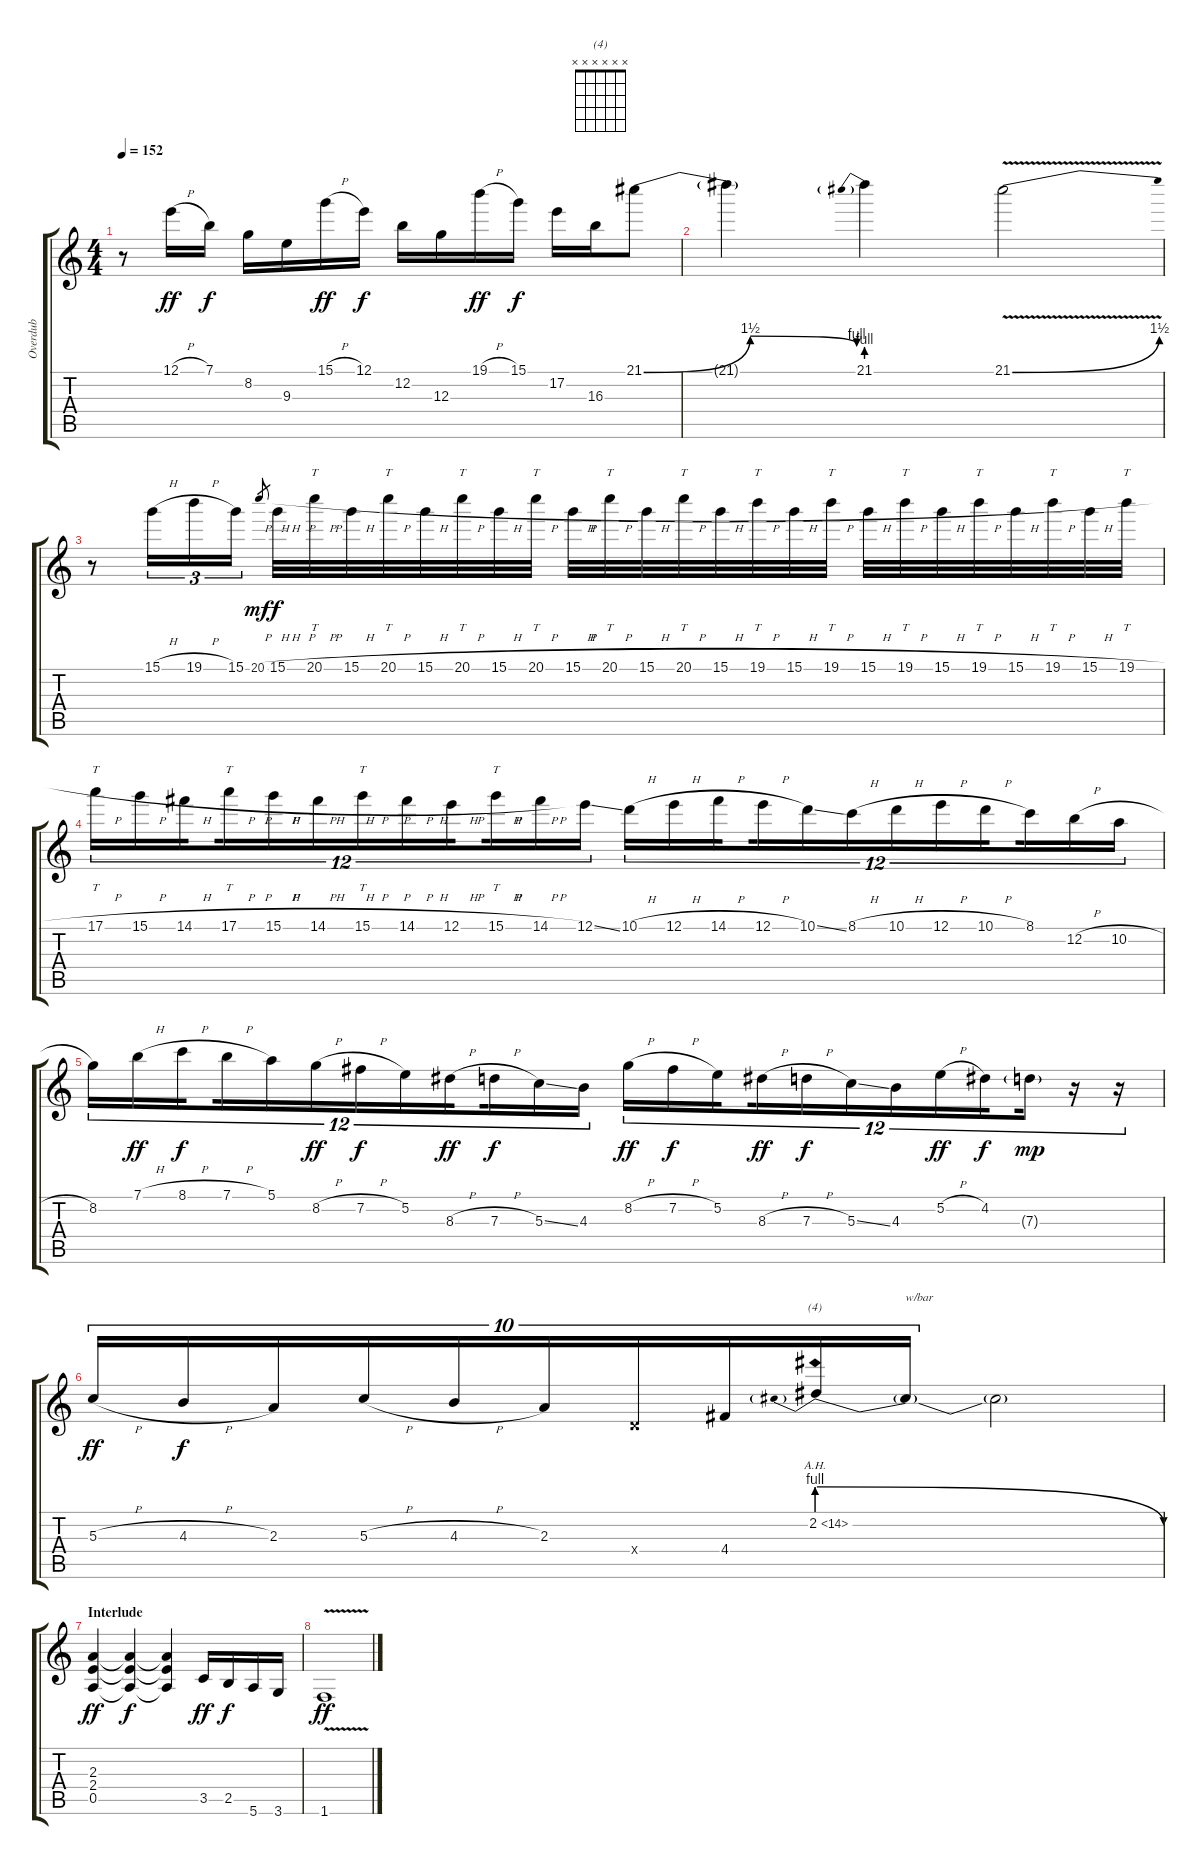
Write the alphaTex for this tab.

\track ("Overdub" "Overdub") {instrument fretlessbass}
\staff {score tabs}
\tuning (E4 B3 G3 D3 A2 E2) {hide}
\chord ("(4)" x x x x x x)
\ts (4 4)
\tempo 152
\clef g2
\ks c
r.8{dy f} 12.1{h}.16{dy ff} 7.1.16{dy f} 8.2.16 9.3.16 15.1{h}.16{dy ff} 12.1.16{dy f} 12.2.16 12.3.16 19.1{h}.16{dy ff} 15.1.16{dy f} 17.2.16 16.3.16 21.1{be (bendrelease 0 0 20 6 30 6 60 4)}.8 |
21.1{t}.4 21.1{be (prebend 0 4 60 4)}.4 21.1{be (bend 0 0 60 6) v}.2 |
r.8 15.1{h}.16{tu (3 2)} 19.1{h}.16{tu (3 2)} 15.1.16{tu (3 2)} 20.1{h}.8{gr dy mf} 15.1{h}.32{dy f} 20.1{h}.32{tt} 15.1{h}.32 20.1{h}.32{tt} 15.1{h}.32 20.1{h}.32{tt} 15.1{h}.32 20.1{h}.32{tt} 15.1{h}.32 20.1{h}.32{tt} 15.1{h}.32 20.1{h}.32{tt} 15.1{h}.32 19.1{h}.32{tt} 15.1{h}.32 19.1{h}.32{tt} 15.1{h}.32 19.1{h}.32{tt} 15.1{h}.32 19.1{h}.32{tt} 15.1{h}.32 19.1{h}.32{tt} 15.1{h}.32 19.1{h}.32{tt} |
17.1{h}.16{tt tu (12 8)} 15.1{h}.16{tu (12 8)} 14.1{h}.16{tu (12 8) beam splitsecondary} 17.1{h}.16{tt tu (12 8)} 15.1{h}.16{tu (12 8)} 14.1{h}.16{tu (12 8)} 15.1{h}.16{tt tu (12 8)} 14.1{h}.16{tu (12 8)} 12.1{h}.16{tu (12 8) beam splitsecondary} 15.1{h}.16{tt tu (12 8)} 14.1{h}.16{tu (12 8)} 12.1{ss}.16{tu (12 8)} 10.1{h}.16{tu (12 8)} 12.1{h}.16{tu (12 8)} 14.1{h}.16{tu (12 8) beam splitsecondary} 12.1{h}.16{tu (12 8)} 10.1{ss}.16{tu (12 8)} 8.1{h}.16{tu (12 8)} 10.1{h}.16{tu (12 8)} 12.1{h}.16{tu (12 8)} 10.1{h}.16{tu (12 8) beam splitsecondary} 8.1.16{tu (12 8)} 12.2{h}.16{tu (12 8)} 10.2{h}.16{tu (12 8)} |
8.2.16{tu (12 8)} 7.1{h}.16{tu (12 8) dy ff} 8.1{h}.16{tu (12 8) dy f beam splitsecondary} 7.1{h}.16{tu (12 8)} 5.1.16{tu (12 8)} 8.2{h}.16{tu (12 8) dy ff} 7.2{h}.16{tu (12 8) dy f} 5.2.16{tu (12 8)} 8.3{h}.16{tu (12 8) dy ff beam splitsecondary} 7.3{h}.16{tu (12 8) dy f} 5.3{ss}.16{tu (12 8)} 4.3.16{tu (12 8)} 8.2{h}.16{tu (12 8) dy ff} 7.2{h}.16{tu (12 8) dy f} 5.2.16{tu (12 8) beam splitsecondary} 8.3{h}.16{tu (12 8) dy ff} 7.3{h}.16{tu (12 8) dy f} 5.3{ss}.16{tu (12 8)} 4.3.16{tu (12 8)} 5.2{h}.16{tu (12 8) dy ff} 4.2.16{tu (12 8) dy f beam splitsecondary} 7.3{g}.16{tu (12 8) dy mp} r.16{tu (12 8)} r.16{tu (12 8)} |
5.3{h}.16{tu (10 8) dy ff} 4.3{h}.16{tu (10 8) dy f} 2.3.16{tu (10 8)} 5.3{h}.16{tu (10 8)} 4.3{h}.16{tu (10 8)} 2.3.16{tu (10 8)} 0.4{x}.16{tu (10 8)} 4.4.16{tu (10 8)} 2.2{be (prebendrelease 0 4 60 0) ah 12}.16{tu (10 8) ch "(4)"} 2.2{t}.16{tu (10 8) txt "w/bar"} 2.2{t}.2 |
\section ("" "Interlude")
(2.3 2.4 0.5).4{dy ff} (2.3{t} 2.4{t} 0.5{t}).4{dy f} (2.3{t} 2.4{t} 0.5{t}).4 3.5.16{dy ff} 2.5.16{dy f} 5.6.16 3.6.16 |
1.6{v}.1{dy ff}
